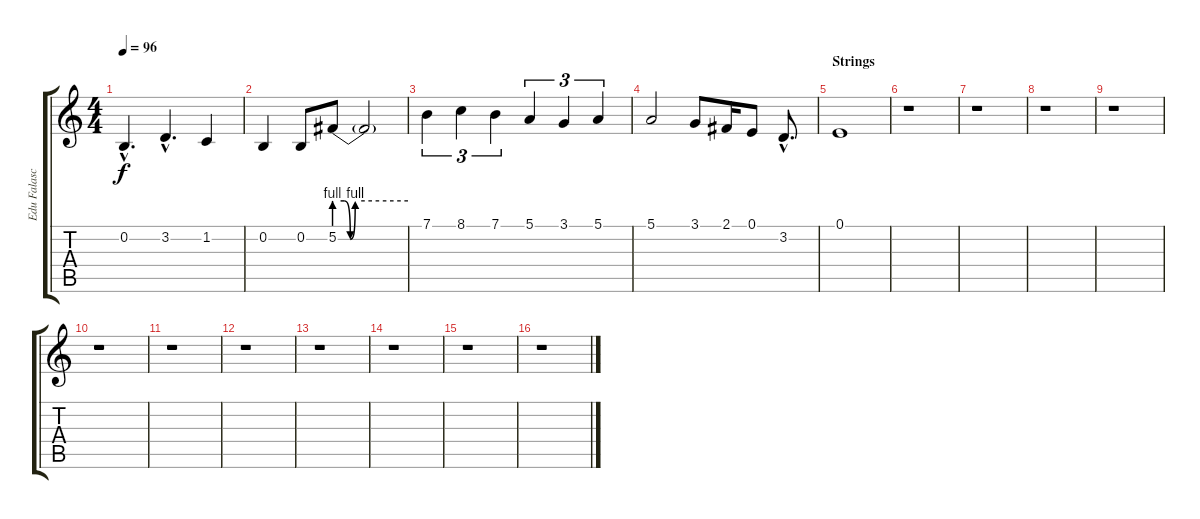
\track ("Edu Falaschi" "Edu Falasc") {instrument oboe}
\staff {score tabs}
\tuning (E4 B3 G3 D3 A2 E2) {hide}
\ts (4 4)
\tempo 96
\clef g2
\ks c
0.2{hac}.4{d dy f} 3.2{hac}.4{d} 1.2.4 |
0.2.4 0.2.8 5.2{be (custom 0 4 8 4 13 0 17 4 60 4)}.8 5.2{t}.2 |
7.1.4{tu (3 2)} 8.1.4{tu (3 2)} 7.1.4{tu (3 2)} 5.1.4{tu (3 2)} 3.1.4{tu (3 2)} 5.1.4{tu (3 2)} |
5.1.2 3.1.8 2.1.16 0.1.8 3.2{hac}.8{d} |
\section ("" "Strings")
0.1.1 |
r.1 |
r.1 |
r.1 |
r.1 |
r.1 |
r.1 |
r.1 |
r.1 |
r.1 |
r.1 |
r.1
